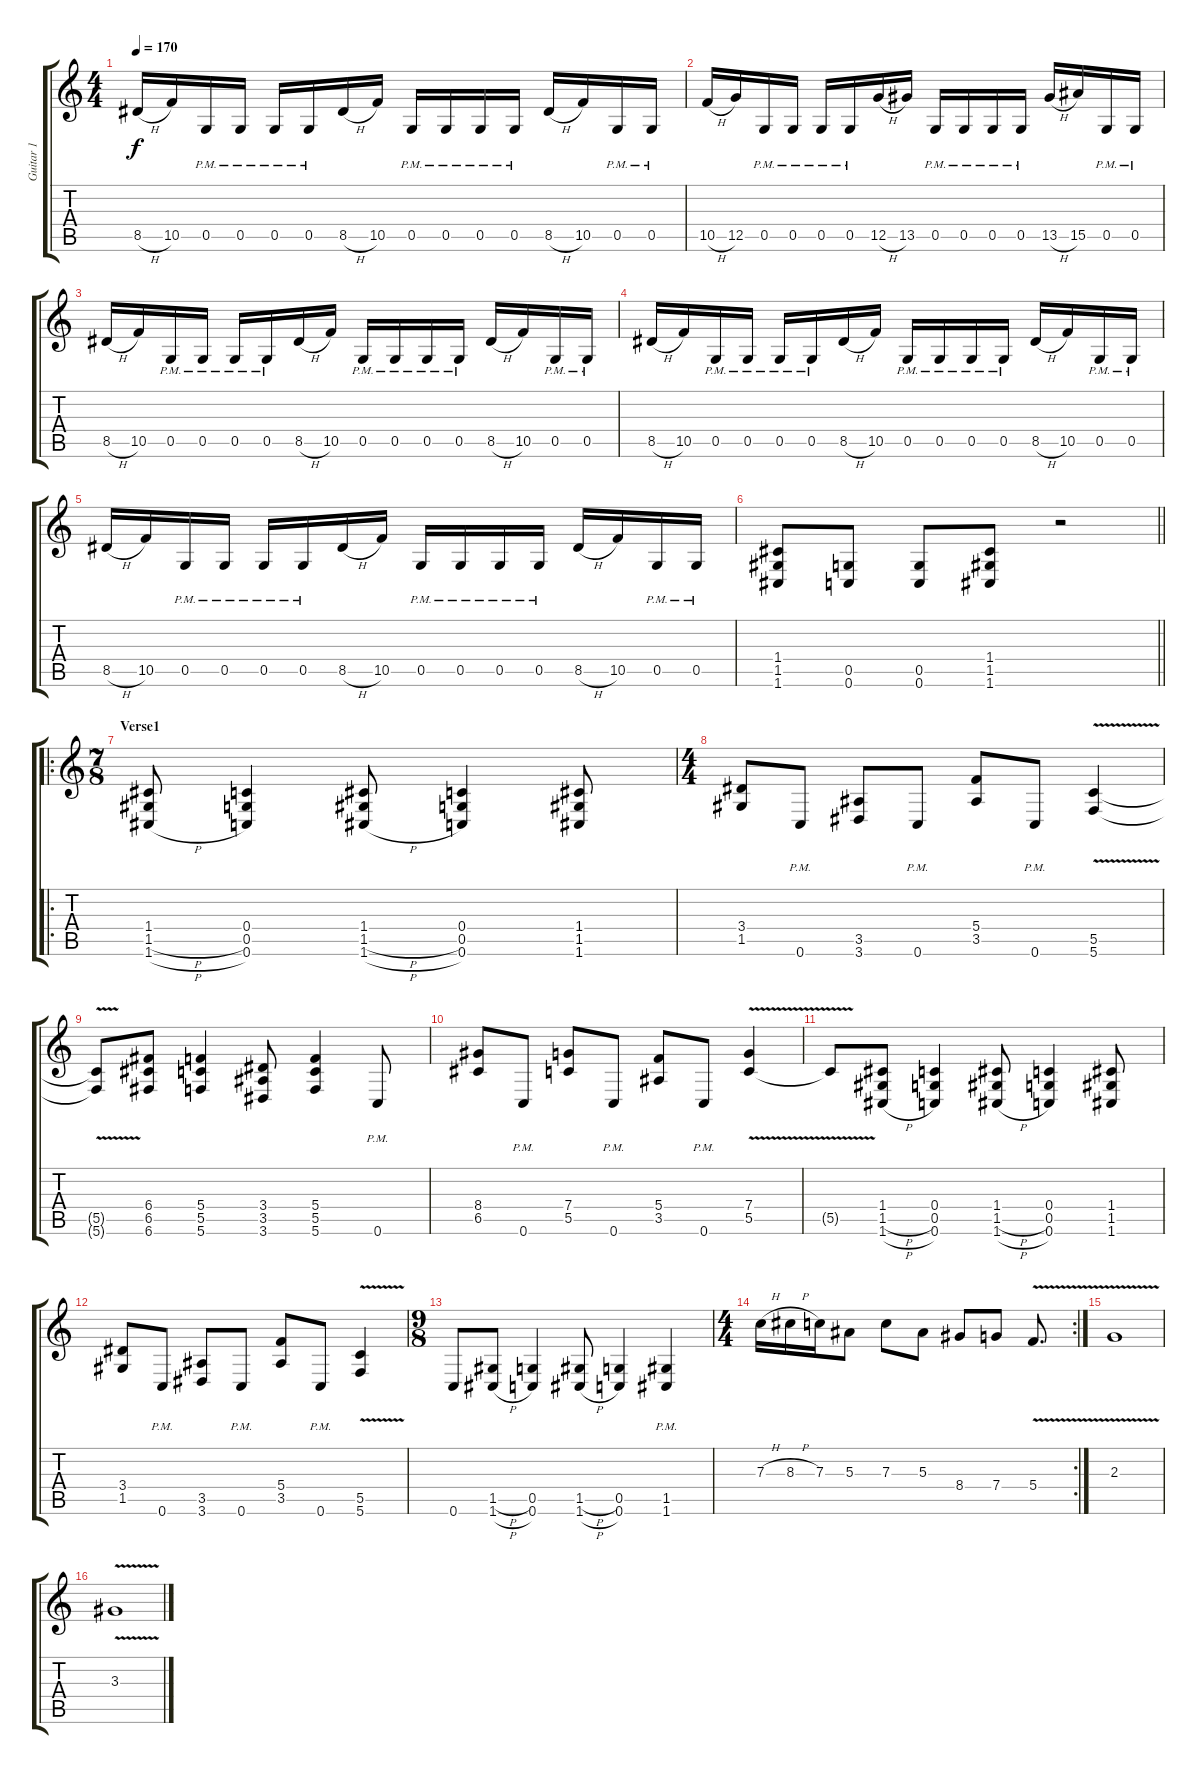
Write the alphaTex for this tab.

\track ("Guitar 1" "Guitar 1") {instrument distortionguitar}
\staff {score tabs}
\tuning (D4 A3 F3 C3 G2 C2) {hide}
\ts (4 4)
\tempo 170
\clef g2
\ks c
8.5{h}.16{dy f} 10.5.16 0.5{pm}.16 0.5{pm}.16 0.5{pm}.16 0.5{pm}.16 8.5{h}.16 10.5.16 0.5{pm}.16 0.5{pm}.16 0.5{pm}.16 0.5{pm}.16 8.5{h}.16 10.5.16 0.5{pm}.16 0.5{pm}.16 |
10.5{h}.16 12.5.16 0.5{pm}.16 0.5{pm}.16 0.5{pm}.16 0.5{pm}.16 12.5{h}.16 13.5.16 0.5{pm}.16 0.5{pm}.16 0.5{pm}.16 0.5{pm}.16 13.5{h}.16 15.5.16 0.5{pm}.16 0.5{pm}.16 |
8.5{h}.16 10.5.16 0.5{pm}.16 0.5{pm}.16 0.5{pm}.16 0.5{pm}.16 8.5{h}.16 10.5.16 0.5{pm}.16 0.5{pm}.16 0.5{pm}.16 0.5{pm}.16 8.5{h}.16 10.5.16 0.5{pm}.16 0.5{pm}.16 |
8.5{h}.16 10.5.16 0.5{pm}.16 0.5{pm}.16 0.5{pm}.16 0.5{pm}.16 8.5{h}.16 10.5.16 0.5{pm}.16 0.5{pm}.16 0.5{pm}.16 0.5{pm}.16 8.5{h}.16 10.5.16 0.5{pm}.16 0.5{pm}.16 |
8.5{h}.16 10.5.16 0.5{pm}.16 0.5{pm}.16 0.5{pm}.16 0.5{pm}.16 8.5{h}.16 10.5.16 0.5{pm}.16 0.5{pm}.16 0.5{pm}.16 0.5{pm}.16 8.5{h}.16 10.5.16 0.5{pm}.16 0.5{pm}.16 |
\barLineRight lightlight
(1.4 1.5 1.6).8 (0.5 0.6).8 (0.5 0.6).8 (1.4 1.5 1.6).8 r.2 |
\ro
\ts (7 8)
\section ("" "Verse1")
(1.4 1.5{h} 1.6{h}).8 (0.4 0.5 0.6).4 (1.4 1.5{h} 1.6{h}).8 (0.4 0.5 0.6).4 (1.4 1.5 1.6).8 |
\ts (4 4)
(3.4 1.5).8 0.6{pm}.8 (3.5 3.6).8 0.6{pm}.8 (5.4 3.5).8 0.6{pm}.8 (5.5{v} 5.6).4 |
(5.5{t} 5.6{t}).8 (6.4 6.5 6.6).8 (5.4 5.5 5.6).4 (3.4 3.5 3.6).8 (5.4 5.5 5.6).4 0.6{pm}.8 |
(8.4 6.5).8 0.6{pm}.8 (7.4 5.5).8 0.6{pm}.8 (5.4 3.5).8 0.6{pm}.8 (7.4 5.5{v}).4 |
5.5{t}.8 (1.4 1.5{h} 1.6{h}).8 (0.4 0.5 0.6).4 (1.4 1.5{h} 1.6{h}).8 (0.4 0.5 0.6).4 (1.4 1.5 1.6).8 |
(3.4 1.5).8 0.6{pm}.8 (3.5 3.6).8 0.6{pm}.8 (5.4 3.5).8 0.6{pm}.8 (5.5{v} 5.6).4 |
\ts (9 8)
0.6.8 (1.5{h} 1.6{h}).8 (0.5 0.6).4 (1.5{h} 1.6{h}).8 (0.5 0.6).4 (1.5{pm} 1.6{pm}).4 |
\rc 2
\ts (4 4)
7.3{h}.16 8.3{h}.16 7.3.16 5.3.8 7.3.8 5.3.8 8.4.8 7.4.8 5.4{v}.8{d} |
2.3{v}.1 |
3.3{v}.1
